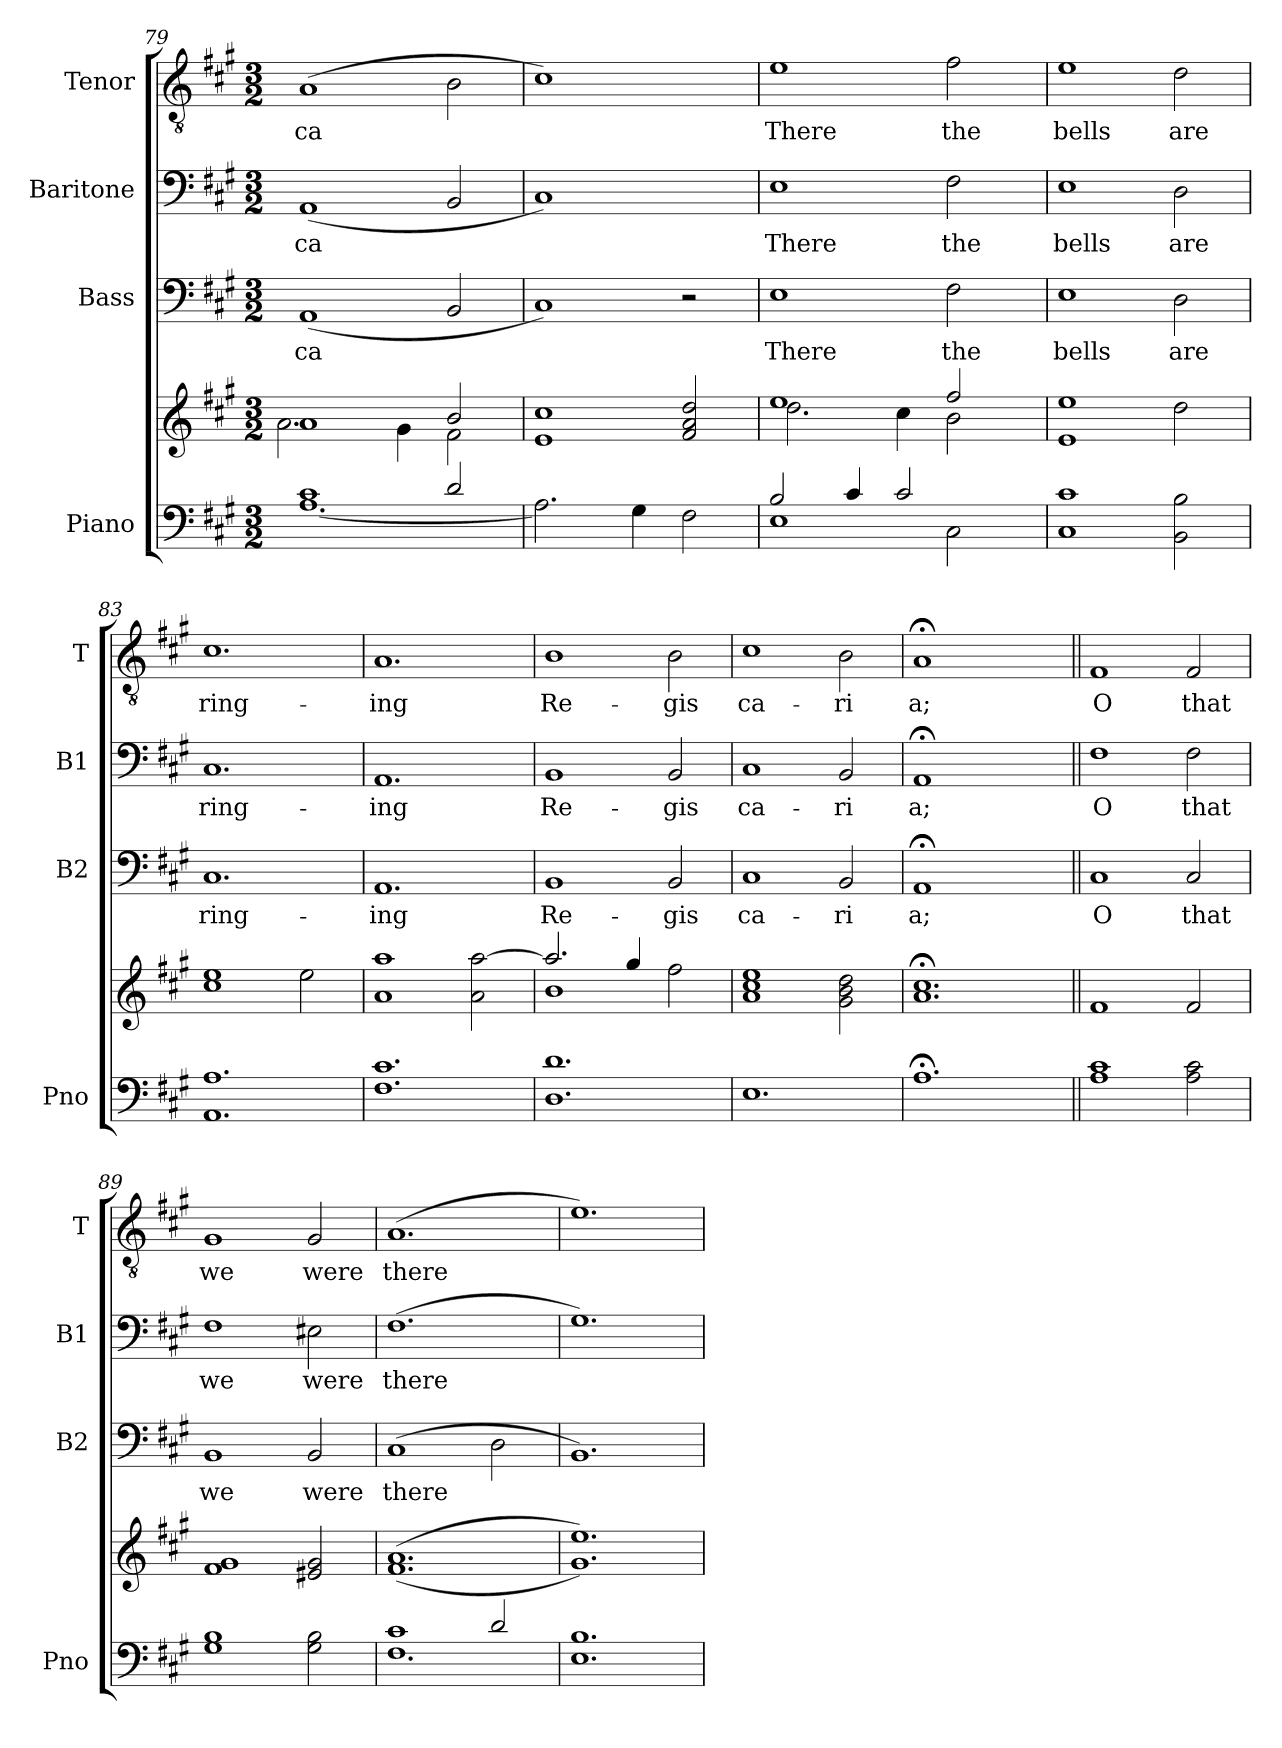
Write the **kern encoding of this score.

**kern	**kern	**kern	**text	**kern	**text	**kern	**text
*part4	*part4	*part3	*part3	*part2	*part2	*part1	*part1
*staff5	*staff4	*staff3	*staff3	*staff2	*staff2	*staff1	*staff1
*I"Piano	*	*I"Bass	*	*I"Baritone	*	*I"Tenor	*
*I'Pno	*	*I'B2	*	*I'B1	*	*I'T	*
*clefF4	*clefG2	*clefF4	*	*clefF4	*	*clefGv2	*
*k[f#c#g#]	*k[f#c#g#]	*k[f#c#g#]	*	*k[f#c#g#]	*	*k[f#c#g#]	*
*A:	*A:	*A:	*	*A:	*	*A:	*
*M3/2	*M3/2	*M3/2	*	*M3/2	*	*M3/2	*
=79	=79	=79	=79	=79	=79	=79	=79
*^	*^	*	*	*	*	*	*
1c#	[1.A	1a	2.a	(<1AA	ca	(<1AA	ca	(<1A	ca
.	.	.	4g#	.	.	.	.	.	.
2d	.	2b	2f#	2BB	.	2BB	.	2B	.
*v	*v	*	*	*	*	*	*	*	*
*	*v	*v	*	*	*	*	*	*
=80	=80	=80	=80	=80	=80	=80	=80
2.A]	1e 1cc#	1C#)	.	1C#)	.	1c#)	.
4G#	.	.	.	.	.	.	.
2F#	2f# 2a 2dd	2r	.	2ryy	.	2ryy	.
=81	=81	=81	=81	=81	=81	=81	=81
*^	*^	*	*	*	*	*	*
2B	1E	1ee	2.dd	1E	There	1E	There	1e	There
4c#	.	.	.	.	.	.	.	.	.
2c#	.	.	4cc#	.	.	.	.	.	.
.	2C#	2ff#	2b	2F#	the	2F#	the	2f#	the
4ryy	.	.	.	.	.	.	.	.	.
*v	*v	*	*	*	*	*	*	*	*
*	*v	*v	*	*	*	*	*	*
=82	=82	=82	=82	=82	=82	=82	=82
1C# 1c#	1e 1ee	1E	bells	1E	bells	1e	bells
2BB 2B	2dd	2D	are	2D	are	2d	are
=83	=83	=83	=83	=83	=83	=83	=83
1.AA 1.A	1cc# 1ee	1.C#	ring-	1.C#	ring-	1.c#	ring-
.	2ee	.	.	.	.	.	.
=84	=84	=84	=84	=84	=84	=84	=84
1.F# 1.c#	1a 1aa	1.AA	-ing	1.AA	-ing	1.A	-ing
.	2a [2aa	.	.	.	.	.	.
=85	=85	=85	=85	=85	=85	=85	=85
*	*^	*	*	*	*	*	*
1.D 1.d	2.aa]	1b	1BB	Re-	1BB	Re-	1B	Re-
.	4gg#	.	.	.	.	.	.	.
.	2ff#	2ryy	2BB	-gis	2BB	-gis	2B	-gis
*	*v	*v	*	*	*	*	*	*
=86	=86	=86	=86	=86	=86	=86	=86
1.E	1a 1cc# 1ee	1C#	ca-	1C#	ca-	1c#	ca-
.	2g# 2b 2dd	2BB	-ri	2BB	-ri	2B	-ri
=87	=87	=87	=87	=87	=87	=87	=87
1.A;	1.a; 1.cc#;	1AA;	a;	1AA;	a;	1A;	a;
.	.	2ryy	.	2ryy	.	2ryy	.
=88||	=88||	=88||	=88||	=88||	=88||	=88||	=88||
1A 1c#	1f#	1C#	O	1F#	O	1F#	O
2A 2c#	2f#	2C#	that	2F#	that	2F#	that
=89	=89	=89	=89	=89	=89	=89	=89
1G# 1B	1f# 1g#	1BB	we	1F#	we	1G#	we
2G# 2B	2e#X 2g#	2BB	were	2E#X	were	2G#	were
=90	=90	=90	=90	=90	=90	=90	=90
*^	*	*	*	*	*	*	*
1c#	1.F#	(<(<1.f# 1.a	(<1C#	there	(<1.F#	there	(<1.A	there
2d	.	.	2D	.	.	.	.	.
*v	*v	*	*	*	*	*	*	*
=91	=91	=91	=91	=91	=91	=91	=91
1.E 1.B	1.g# 1.ee))	1.BB)	.	1.G#)	.	1.e)	.
=	=	=	=	=	=	=	=
*-	*-	*-	*-	*-	*-	*-	*-
